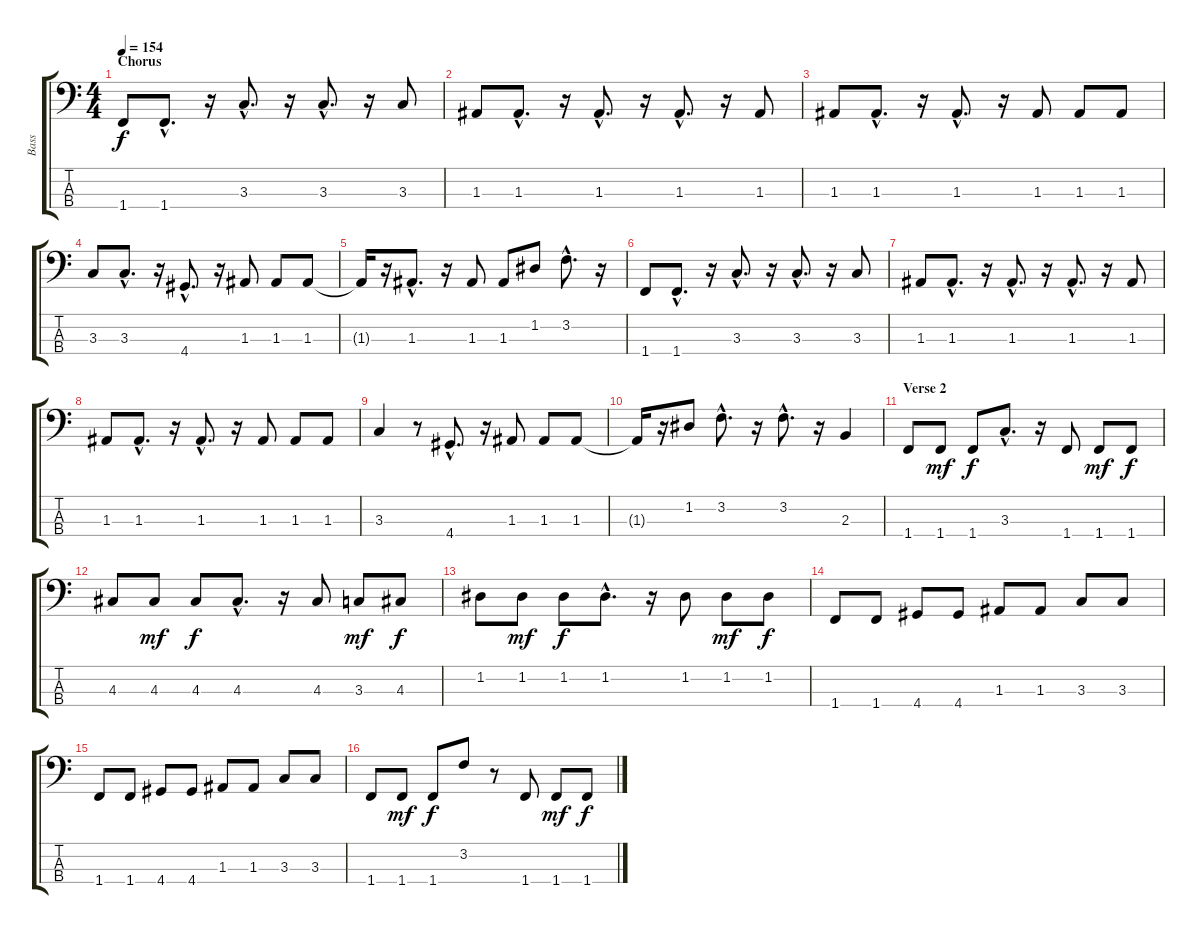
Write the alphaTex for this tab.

\track ("Bass" "Bass") {instrument electricbassfinger}
\staff {score tabs}
\tuning (G2 D2 A1 E1) {hide}
\ts (4 4)
\section ("" "Chorus")
\tempo 154
\clef f4
\ks c
1.4.8{dy f} 1.4{hac}.8{d} r.16 3.3{hac}.8{d} r.16 3.3{hac}.8{d} r.16 3.3.8 |
1.3.8 1.3{hac}.8{d} r.16 1.3{hac}.8{d} r.16 1.3{hac}.8{d} r.16 1.3.8 |
1.3.8 1.3{hac}.8{d} r.16 1.3{hac}.8{d} r.16 1.3.8 1.3.8 1.3.8 |
3.3.8 3.3{hac}.8{d} r.16 4.4{hac}.8{d} r.16 1.3.8 1.3.8 1.3.8 |
1.3{t}.16 r.16 1.3{hac}.8{d} r.16 1.3.8 1.3.8 1.2.8 3.2{hac}.8{d} r.16 |
1.4.8 1.4{hac}.8{d} r.16 3.3{hac}.8{d} r.16 3.3{hac}.8{d} r.16 3.3.8 |
1.3.8 1.3{hac}.8{d} r.16 1.3{hac}.8{d} r.16 1.3{hac}.8{d} r.16 1.3.8 |
1.3.8 1.3{hac}.8{d} r.16 1.3{hac}.8{d} r.16 1.3.8 1.3.8 1.3.8 |
3.3.4 r.8 4.4{hac}.8{d} r.16 1.3.8 1.3.8 1.3.8 |
1.3{t}.16 r.16 1.2.8 3.2{hac}.8{d} r.16 3.2{hac}.8{d} r.16 2.3.4 |
\section ("" "Verse 2")
1.4.8 1.4.8{dy mf} 1.4.8{dy f} 3.3{hac}.8{d} r.16 1.4.8 1.4.8{dy mf} 1.4.8{dy f} |
4.3.8 4.3.8{dy mf} 4.3.8{dy f} 4.3{hac}.8{d} r.16 4.3.8 3.3.8{dy mf} 4.3.8{dy f} |
1.2.8 1.2.8{dy mf} 1.2.8{dy f} 1.2{hac}.8{d} r.16 1.2.8 1.2.8{dy mf} 1.2.8{dy f} |
1.4.8 1.4.8 4.4.8 4.4.8 1.3.8 1.3.8 3.3.8 3.3.8 |
1.4.8 1.4.8 4.4.8 4.4.8 1.3.8 1.3.8 3.3.8 3.3.8 |
1.4.8 1.4.8{dy mf} 1.4.8{dy f} 3.2.8 r.8 1.4.8 1.4.8{dy mf} 1.4.8{dy f}
